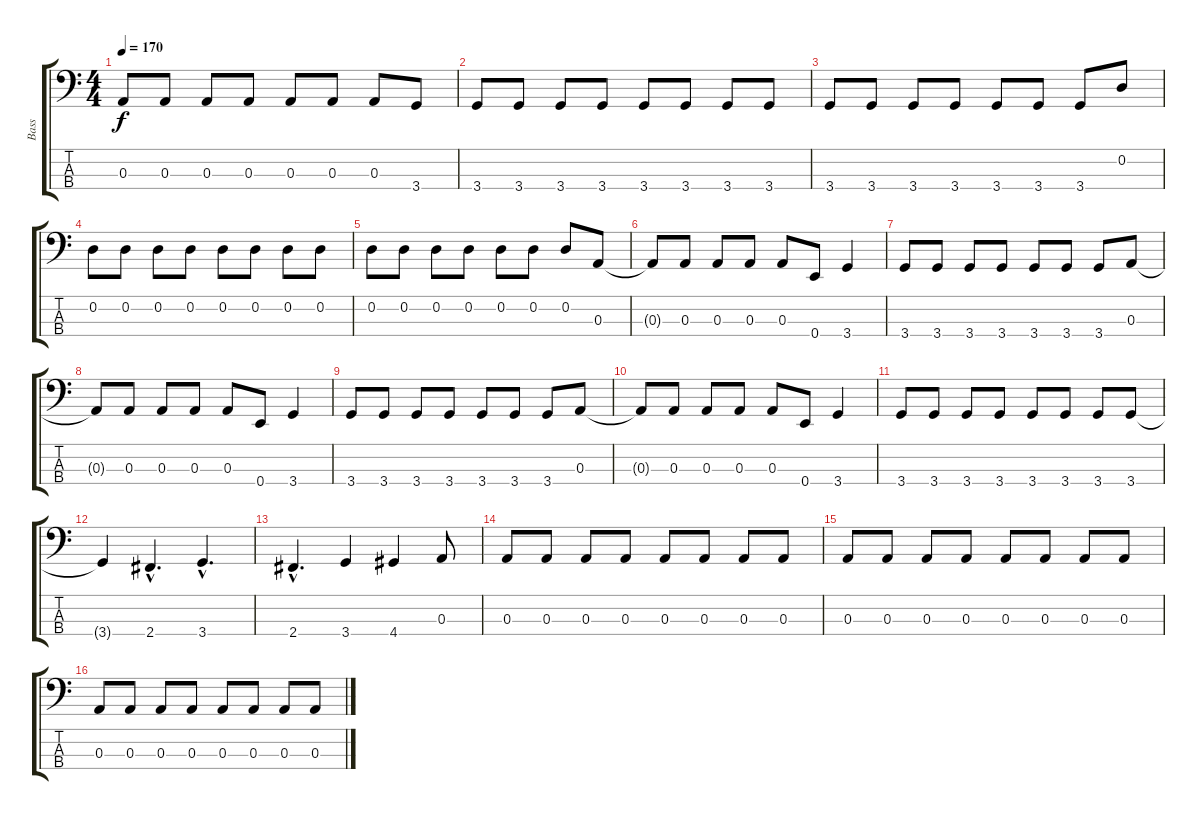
\track ("Bass" "Bass") {instrument electricbasspick}
\staff {score tabs}
\tuning (G2 D2 A1 E1) {hide}
\ts (4 4)
\tempo 170
\clef f4
\ks c
0.3.8{dy f} 0.3.8 0.3.8 0.3.8 0.3.8 0.3.8 0.3.8 3.4.8 |
3.4.8 3.4.8 3.4.8 3.4.8 3.4.8 3.4.8 3.4.8 3.4.8 |
3.4.8 3.4.8 3.4.8 3.4.8 3.4.8 3.4.8 3.4.8 0.2.8 |
0.2.8 0.2.8 0.2.8 0.2.8 0.2.8 0.2.8 0.2.8 0.2.8 |
0.2.8 0.2.8 0.2.8 0.2.8 0.2.8 0.2.8 0.2.8 0.3.8 |
0.3{t}.8 0.3.8 0.3.8 0.3.8 0.3.8 0.4.8 3.4.4 |
3.4.8 3.4.8 3.4.8 3.4.8 3.4.8 3.4.8 3.4.8 0.3.8 |
0.3{t}.8 0.3.8 0.3.8 0.3.8 0.3.8 0.4.8 3.4.4 |
3.4.8 3.4.8 3.4.8 3.4.8 3.4.8 3.4.8 3.4.8 0.3.8 |
0.3{t}.8 0.3.8 0.3.8 0.3.8 0.3.8 0.4.8 3.4.4 |
3.4.8 3.4.8 3.4.8 3.4.8 3.4.8 3.4.8 3.4.8 3.4.8 |
3.4{t}.4 2.4{hac}.4{d} 3.4{hac}.4{d} |
2.4{hac}.4{d} 3.4.4 4.4.4 0.3.8 |
0.3.8 0.3.8 0.3.8 0.3.8 0.3.8 0.3.8 0.3.8 0.3.8 |
0.3.8 0.3.8 0.3.8 0.3.8 0.3.8 0.3.8 0.3.8 0.3.8 |
0.3.8 0.3.8 0.3.8 0.3.8 0.3.8 0.3.8 0.3.8 0.3.8
